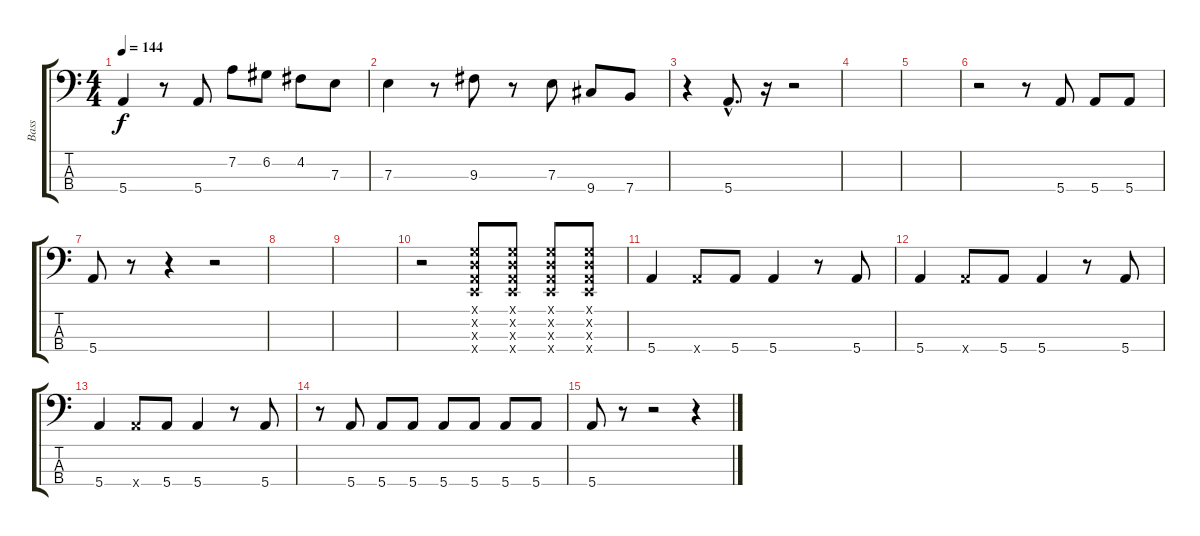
\track ("Bass" "Bass") {instrument electricbassfinger}
\staff {score tabs}
\tuning (G2 D2 A1 E1) {hide}
\ts (4 4)
\tempo 144
\clef f4
\ks c
5.4.4{dy f} r.8 5.4.8 7.2.8 6.2.8 4.2.8 7.3.8 |
7.3.4 r.8 9.3.8 r.8 7.3.8 9.4.8 7.4.8 |
r.4 5.4{hac}.8{d} r.16 r.2 |
|
|
r.2 r.8 5.4.8 5.4.8 5.4.8 |
5.4.8 r.8 r.4 r.2 |
|
|
r.2 (0.1{x} 0.2{x} 0.3{x} 0.4{x}).8 (0.1{x} 0.2{x} 0.3{x} 0.4{x}).8 (0.1{x} 0.2{x} 0.3{x} 0.4{x}).8 (0.1{x} 0.2{x} 0.3{x} 0.4{x}).8 |
5.4.4 5.4{x}.8 5.4.8 5.4.4 r.8 5.4.8 |
5.4.4 5.4{x}.8 5.4.8 5.4.4 r.8 5.4.8 |
5.4.4 5.4{x}.8 5.4.8 5.4.4 r.8 5.4.8 |
r.8 5.4.8 5.4.8 5.4.8 5.4.8 5.4.8 5.4.8 5.4.8 |
5.4.8 r.8 r.2 r.4
